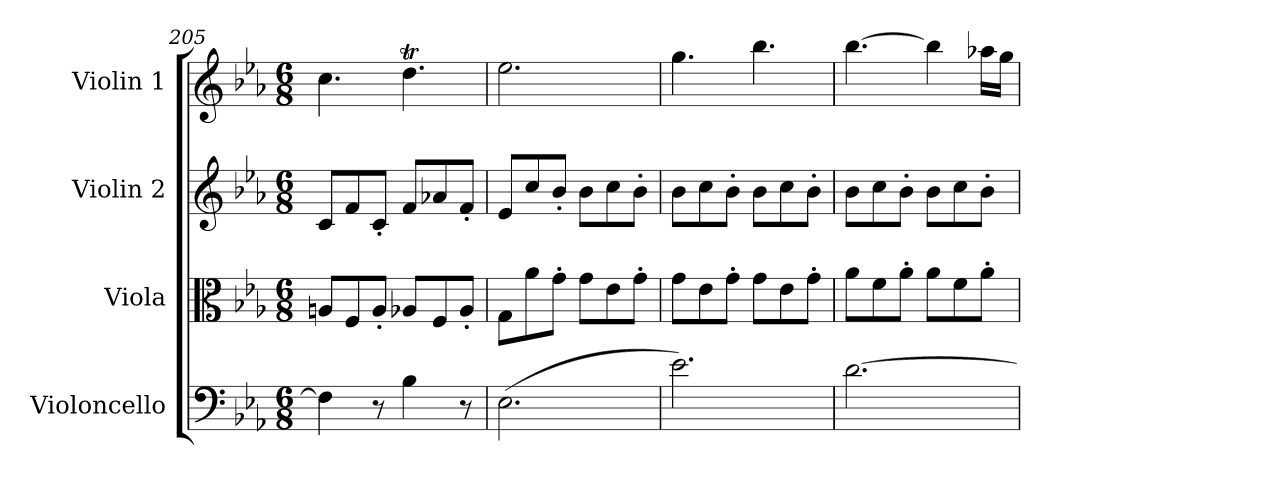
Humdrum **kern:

**kern	**kern	**kern	**kern
*part4	*part3	*part2	*part1
*staff4	*staff3	*staff2	*staff1
*I"Violoncello	*I"Viola	*I"Violin 2	*I"Violin 1
*I'Vc	*I'Vla	*I'Vln	*I'Vln
!!LO:LB:g=z
*clefF4	*clefC3	*clefG2	*clefG2
*k[b-e-a-]	*k[b-e-a-]	*k[b-e-a-]	*k[b-e-a-]
*M6/8	*M6/8	*M6/8	*M6/8
=205	=205	=205	=205
4F\]	8An/L	8c/L	4.cc\
.	8F/	8f/	.
8r	8A'/J	8c'/J	.
4B-\	8A-X/L	8f/L	4.ddt\
.	8F/	8a-X/	.
8r	8A-'/J	8f'/J	.
=206	=206	=206	=206
(>2.E-\	8G\L	8e-/L	2.ee-\
.	8a-\	8cc/	.
.	8g'\J	8b-'/J	.
.	8g\L	8b-\L	.
.	8e-\	8cc\	.
.	8g'\J	8b-'\J	.
=207	=207	=207	=207
2.e-\)	8g\L	8b-\L	4.gg\
.	8e-\	8cc\	.
.	8g'\J	8b-'\J	.
.	8g\L	8b-\L	4.bb-\
.	8e-\	8cc\	.
.	8g'\J	8b-'\J	.
=208	=208	=208	=208
[2.d\	8a-\L	8b-\L	[4.bb-\
.	8f\	8cc\	.
.	8a-'\J	8b-'\J	.
.	8a-\L	8b-\L	4bb-\]
.	8f\	8cc\	.
.	8a-'\J	8b-'\J	16aa-X\LL
.	.	.	16gg\JJ
=	=	=	=
*-	*-	*-	*-
